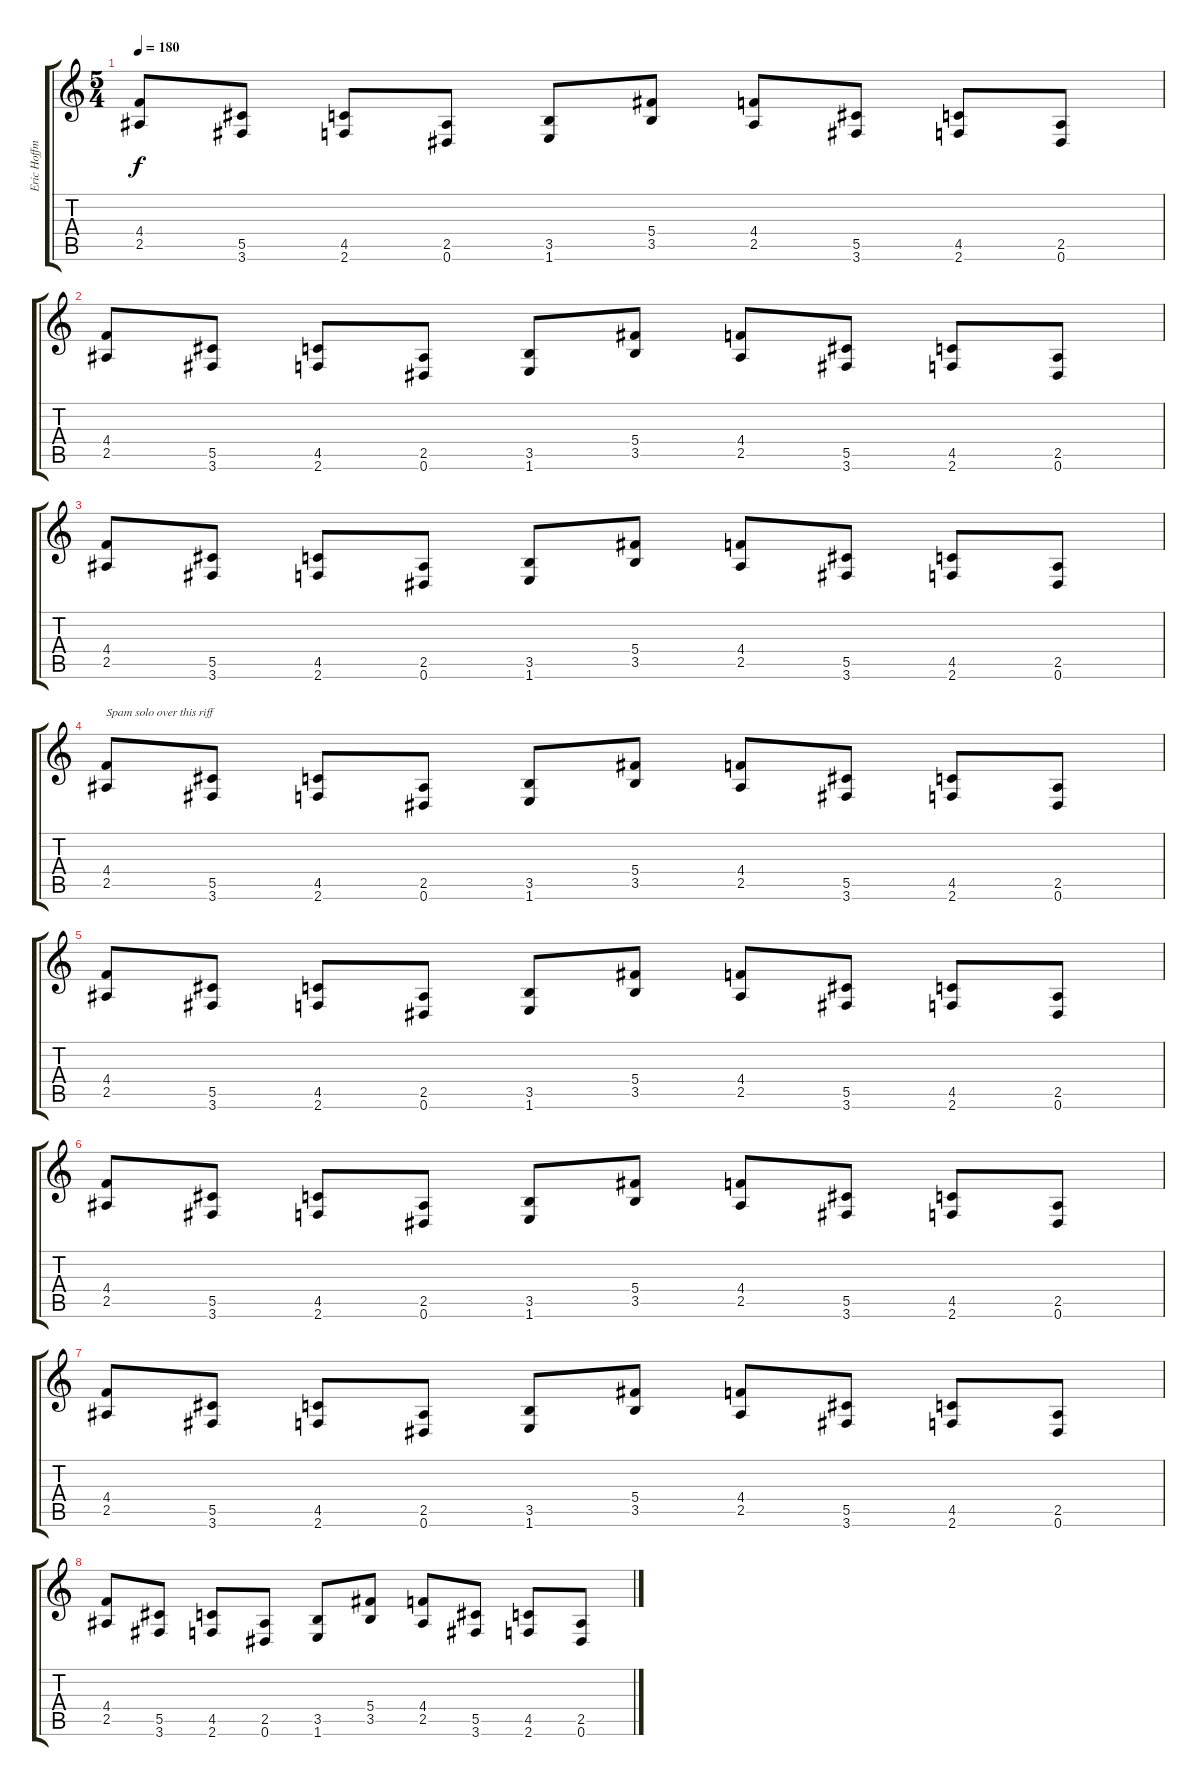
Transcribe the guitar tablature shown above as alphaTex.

\track ("Eric Hoffman" "Eric Hoffm") {instrument distortionguitar}
\staff {score tabs}
\tuning (Eb4 Bb3 Gb3 Db3 Ab2 Eb2) {hide}
\ts (5 4)
\tempo 180
\clef g2
\ks c
(4.4 2.5).8{dy f} (5.5 3.6).8 (4.5 2.6).8 (2.5 0.6).8 (3.5 1.6).8 (5.4 3.5).8 (4.4 2.5).8 (5.5 3.6).8 (4.5 2.6).8 (2.5 0.6).8 |
(4.4 2.5).8 (5.5 3.6).8 (4.5 2.6).8 (2.5 0.6).8 (3.5 1.6).8 (5.4 3.5).8 (4.4 2.5).8 (5.5 3.6).8 (4.5 2.6).8 (2.5 0.6).8 |
(4.4 2.5).8 (5.5 3.6).8 (4.5 2.6).8 (2.5 0.6).8 (3.5 1.6).8 (5.4 3.5).8 (4.4 2.5).8 (5.5 3.6).8 (4.5 2.6).8 (2.5 0.6).8 |
(4.4 2.5).8{txt "Spam solo over this riff"} (5.5 3.6).8 (4.5 2.6).8 (2.5 0.6).8 (3.5 1.6).8 (5.4 3.5).8 (4.4 2.5).8 (5.5 3.6).8 (4.5 2.6).8 (2.5 0.6).8 |
(4.4 2.5).8 (5.5 3.6).8 (4.5 2.6).8 (2.5 0.6).8 (3.5 1.6).8 (5.4 3.5).8 (4.4 2.5).8 (5.5 3.6).8 (4.5 2.6).8 (2.5 0.6).8 |
(4.4 2.5).8 (5.5 3.6).8 (4.5 2.6).8 (2.5 0.6).8 (3.5 1.6).8 (5.4 3.5).8 (4.4 2.5).8 (5.5 3.6).8 (4.5 2.6).8 (2.5 0.6).8 |
(4.4 2.5).8 (5.5 3.6).8 (4.5 2.6).8 (2.5 0.6).8 (3.5 1.6).8 (5.4 3.5).8 (4.4 2.5).8 (5.5 3.6).8 (4.5 2.6).8 (2.5 0.6).8 |
(4.4 2.5).8 (5.5 3.6).8 (4.5 2.6).8 (2.5 0.6).8 (3.5 1.6).8 (5.4 3.5).8 (4.4 2.5).8 (5.5 3.6).8 (4.5 2.6).8 (2.5 0.6).8
